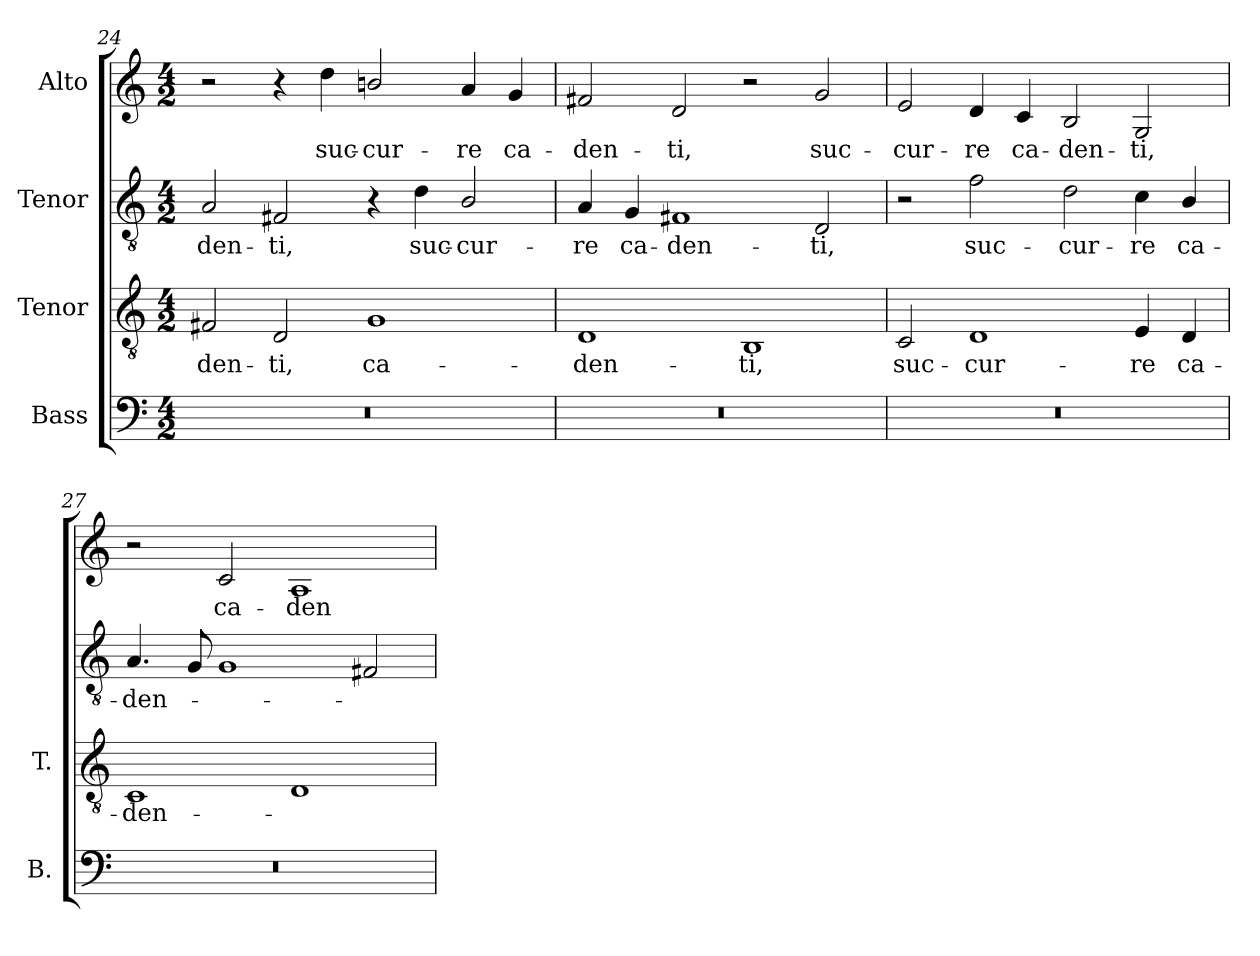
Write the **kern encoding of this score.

**kern	**kern	**text	**kern	**text	**kern	**text
*part4	*part3	*part3	*part2	*part2	*part1	*part1
*staff4	*staff3	*staff3	*staff2	*staff2	*staff1	*staff1
*I"Bass	*I"Tenor	*	*I"Tenor	*	*I"Alto	*
*I'B.	*I'T.	*	*	*	*	*
*clefF4	*clefGv2	*	*clefGv2	*	*clefG2	*
*	*ITrd7c12	*	*ITrd7c12	*	*	*
*k[]	*k[]	*	*k[]	*	*k[]	*
*C:	*C:	*	*C:	*	*C:	*
*M4/2	*M4/2	*	*M4/2	*	*M4/2	*
=24	=24	=24	=24	=24	=24	=24
!LO:N:vis=1	!	!	!	!	!	!
!	!	!LO:LY:b:color=#000000	!	!	!	!
!	!	!	!	!LO:LY:b:color=#000000	!	!
0r	2FF#Xi/	-den-	2AAi/	-den-	2r	.
!	!	!LO:LY:b:color=#000000	!	!	!	!
!	!	!	!	!LO:LY:b:color=#000000	!	!
.	2DDi/	-ti,	2FF#Xi/	-ti,	4r	.
!	!	!	!	!	!	!LO:LY:b:color=#000000
.	.	.	.	.	4ddi\	suc-
!	!	!LO:LY:b:color=#000000	!	!	!	!
!	!	!	!	!	!	!LO:LY:b:color=#000000
.	1GGi	ca-	4r	.	2bni/	-cur-
!	!	!	!	!LO:LY:b:color=#000000	!	!
.	.	.	4Di\	suc-	.	.
!	!	!	!	!LO:LY:b:color=#000000	!	!
!	!	!	!	!	!	!LO:LY:b:color=#000000
.	.	.	2BBi/	-cur-	4ai/	-re
!	!	!	!	!	!	!LO:LY:b:color=#000000
.	.	.	.	.	4gi/	ca-
=25	=25	=25	=25	=25	=25	=25
!LO:N:vis=1	!	!	!	!	!	!
!	!	!LO:LY:b:color=#000000	!	!	!	!
!	!	!	!	!LO:LY:b:color=#000000	!	!
!	!	!	!	!	!	!LO:LY:b:color=#000000
0r	1DDi	-den-	4AAi/	-re	2f#Xi/	-den-
!	!	!	!	!LO:LY:b:color=#000000	!	!
.	.	.	4GGi/	ca-	.	.
!	!	!	!	!LO:LY:b:color=#000000	!	!
!	!	!	!	!	!	!LO:LY:b:color=#000000
.	.	.	1FF#Xi	-den-	2di/	-ti,
!	!	!LO:LY:b:color=#000000	!	!	!	!
.	1BBBi	-ti,	.	.	2r	.
!	!	!	!	!LO:LY:b:color=#000000	!	!
!	!	!	!	!	!	!LO:LY:b:color=#000000
.	.	.	2DDi/	-ti,	2gi/	suc-
!!LO:LB:g=z
=26	=26	=26	=26	=26	=26	=26
!LO:N:vis=1	!	!	!	!	!	!
!	!	!LO:LY:b:color=#000000	!	!	!	!
!	!	!	!	!	!	!LO:LY:b:color=#000000
0r	2CCi/	suc-	2r	.	2ei/	-cur-
!	!	!LO:LY:b:color=#000000	!	!	!	!
!	!	!	!	!LO:LY:b:color=#000000	!	!
!	!	!	!	!	!	!LO:LY:b:color=#000000
.	1DDi	-cur-	2Fi\	suc-	4di/	-re
!	!	!	!	!	!	!LO:LY:b:color=#000000
.	.	.	.	.	4ci/	ca-
!	!	!	!	!LO:LY:b:color=#000000	!	!
!	!	!	!	!	!	!LO:LY:b:color=#000000
.	.	.	2Di\	-cur-	2Bi/	-den-
!	!	!LO:LY:b:color=#000000	!	!	!	!
!	!	!	!	!LO:LY:b:color=#000000	!	!
!	!	!	!	!	!	!LO:LY:b:color=#000000
.	4EEi/	-re	4Ci\	-re	2Gi/	-ti,
!	!	!LO:LY:b:color=#000000	!	!	!	!
!	!	!	!	!LO:LY:b:color=#000000	!	!
.	4DDi/	ca-	4BBi/	ca-	.	.
=27	=27	=27	=27	=27	=27	=27
!LO:N:vis=1	!	!	!	!	!	!
!	!	!LO:LY:b:color=#000000	!	!	!	!
!	!	!	!	!LO:LY:b:color=#000000	!	!
0r	1CCi	-den-	4.AAi/	-den-	2r	.
.	.	.	8GGi/	.	.	.
!	!	!	!	!	!	!LO:LY:b:color=#000000
.	.	.	1GGi	.	2ci/	ca-
!	!	!	!	!	!	!LO:LY:b:color=#000000
.	1DDi	.	.	.	1Ai	-den-
.	.	.	2FF#Xi/	.	.	.
=	=	=	=	=	=	=
*-	*-	*-	*-	*-	*-	*-
